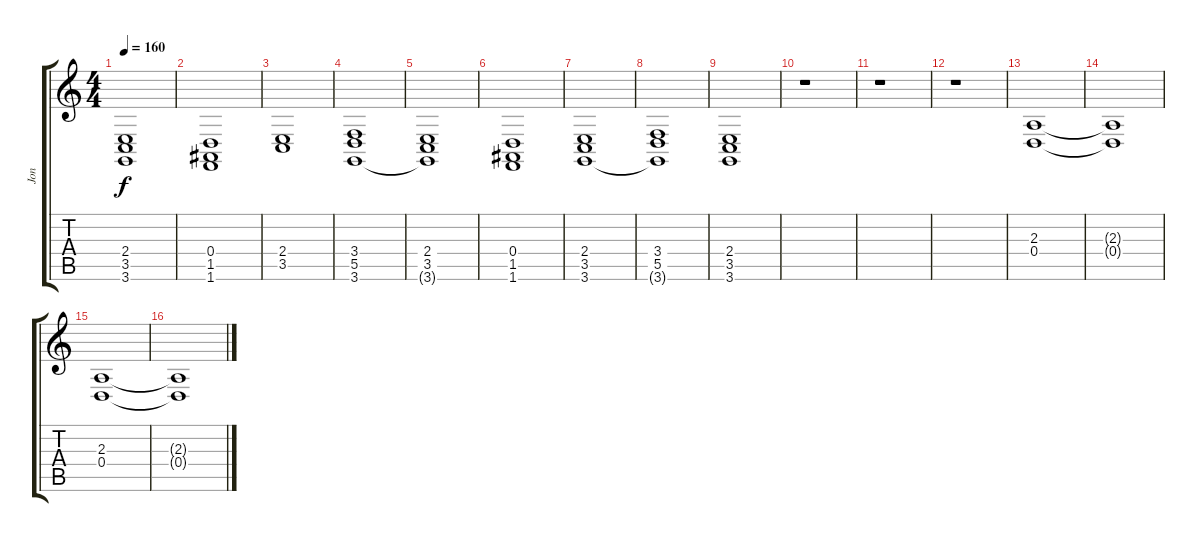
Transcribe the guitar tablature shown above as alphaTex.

\track ("Jon" "Jon") {instrument drawbarorgan}
\staff {score tabs}
\tuning (E4 B3 G3 D3 A2 E2) {hide}
\ts (4 4)
\tempo 160
\clef g2
\ks c
(2.4 3.5 3.6{t}).1{dy f} |
(0.4 1.5 1.6).1 |
(2.4 3.5).1 |
(3.4 5.5 3.6).1 |
(2.4 3.5 3.6{t}).1 |
(0.4 1.5 1.6).1 |
(2.4 3.5 3.6).1 |
(3.4 5.5 3.6{t}).1 |
(2.4 3.5 3.6).1 |
r.1 |
r.1 |
r.1 |
(2.3 0.4).1 |
(2.3{t} 0.4{t}).1 |
(2.3 0.4).1 |
(2.3{t} 0.4{t}).1
